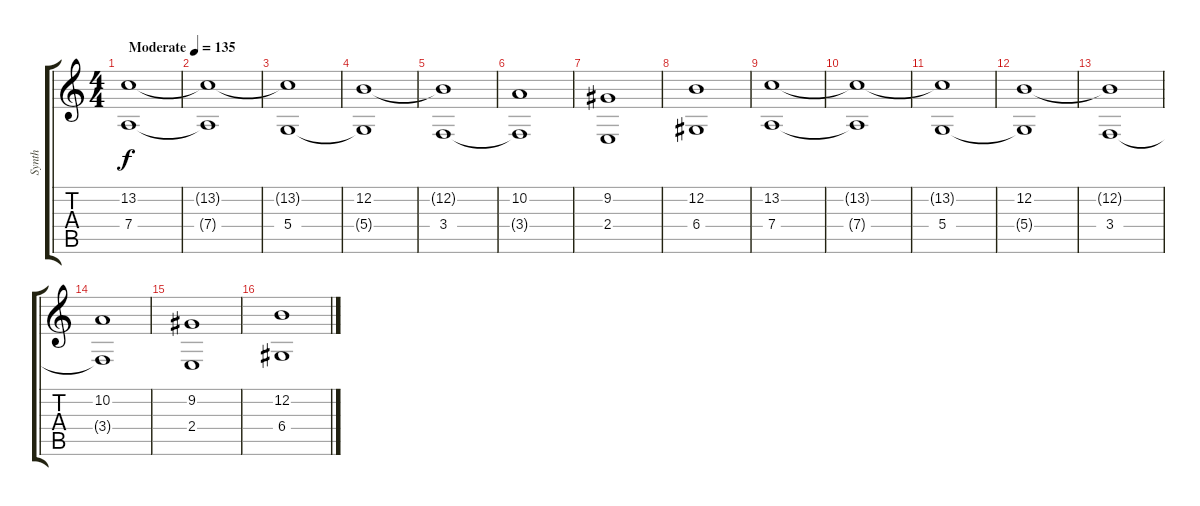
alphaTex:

\track ("Synth" "Synth") {instrument pad4choir}
\staff {score tabs}
\tuning (E4 B3 G3 D3 A2 E2) {hide}
\ts (4 4)
\tempo (135 "Moderate")
\clef g2
\ks c
(13.2 7.4).1{dy f instrument pad4choir} |
(13.2{t} 7.4{t}).1 |
(13.2{t} 5.4).1 |
(12.2 5.4{t}).1 |
(12.2{t} 3.4).1 |
(10.2 3.4{t}).1 |
(9.2 2.4).1 |
(12.2 6.4).1 |
(13.2 7.4).1 |
(13.2{t} 7.4{t}).1 |
(13.2{t} 5.4).1 |
(12.2 5.4{t}).1 |
(12.2{t} 3.4).1 |
(10.2 3.4{t}).1 |
(9.2 2.4).1 |
(12.2 6.4).1
